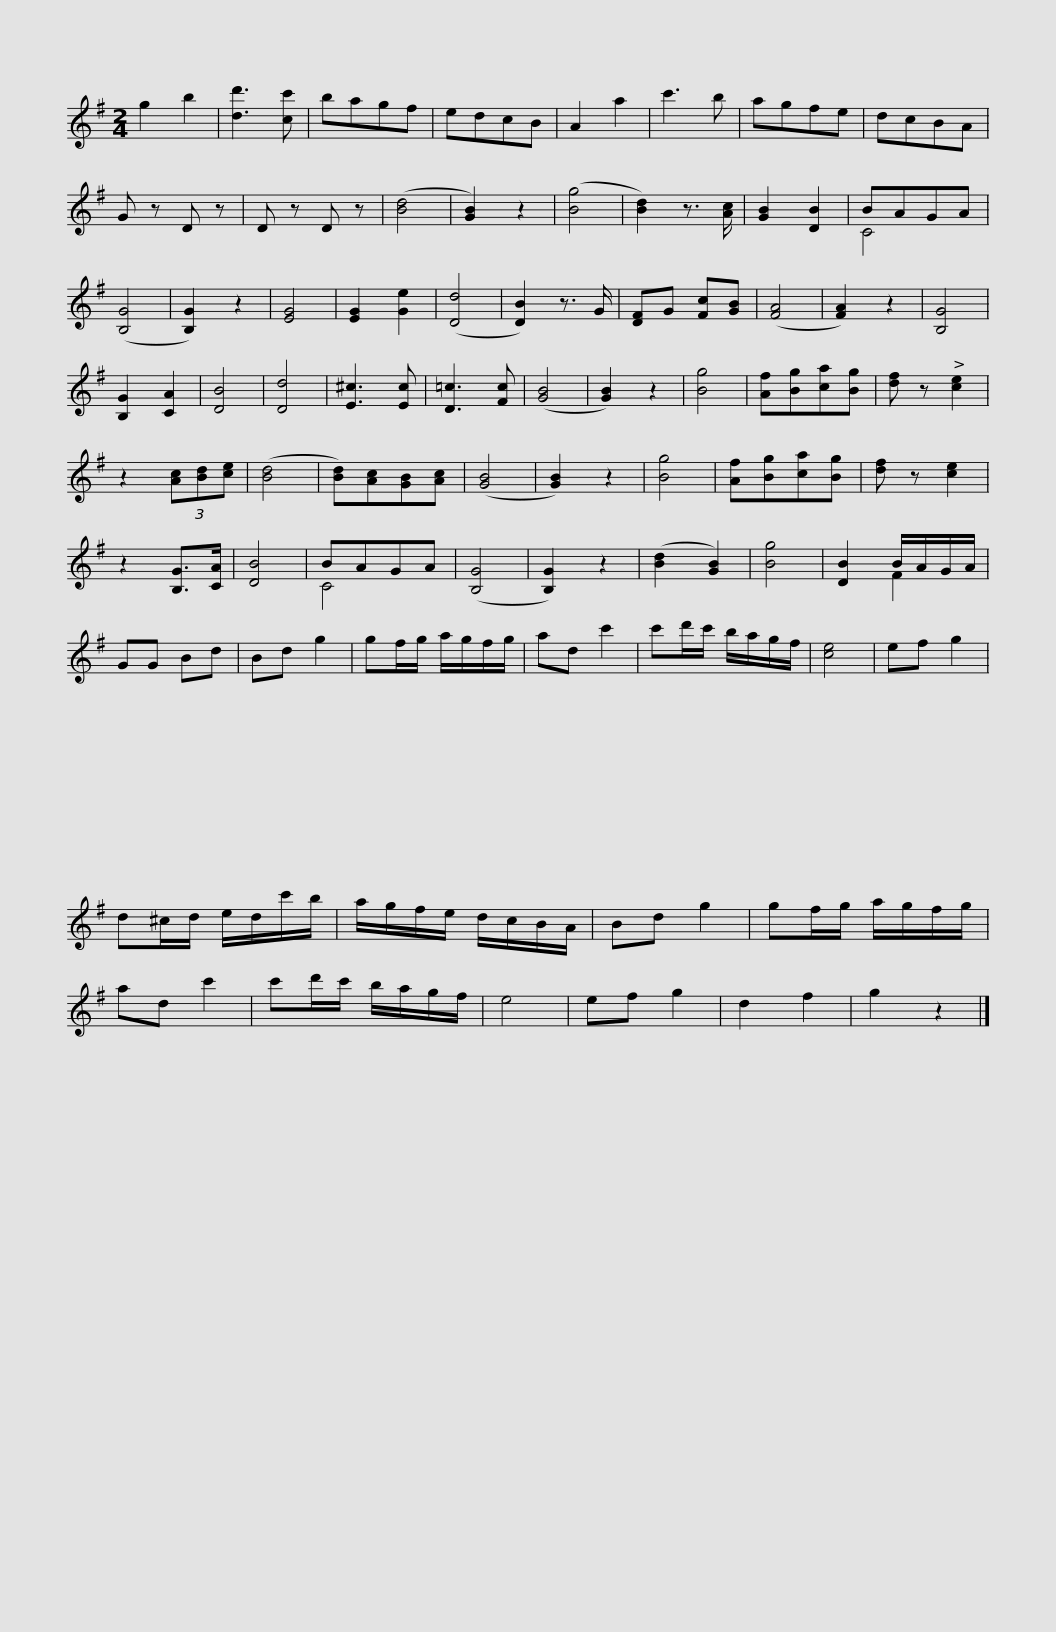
X:1
%%score ( 1 2 )
L:1/8
M:2/4
I:linebreak $
K:G
V:1 treble
V:2 treble
V:1
 g2 b2 | [dd']3 [cc'] | bagf | edcB | A2 a2 | %5
 c'3 b | agfe | dcBA | G z D z | D z D z | %10
 ([Bd]4 | [GB]2) z2 |$ ([Bg]4 | [Bd]2) z3/2 [Ac]/ | [GB]2 [DB]2 | %15
 BAGA | ([B,G]4 | [B,G]2) z2 | [EG]4 | [EG]2 [Ge]2 | %20
 ([Dd]4 | [DB]2) z3/2 G/ | [DF]G [Fc][GB] | ([FA]4 | [FA]2) z2 | %25
 [B,G]4 | [B,G]2 [CA]2 | [DB]4 |$ [Dd]4 | [E^c]3 [Ec] | %30
 [D=c]3 [Fc] | ([GB]4 | [GB]2) z2 | [Bg]4 | [Af][Bg][ca][Bg] | %35
 [df] z [ce]2 | z2 (3[Ac][Bd][ce] | ([Bd]4 | [Bd])[Ac][GB][Ac] | ([GB]4 | %40
 [GB]2) z2 | [Bg]4 |$ [Af][Bg][ca][Bg] | [df] z [ce]2 | z2 [B,G]>[CA] | %45
 [DB]4 | BAGA | ([B,G]4 | [B,G]2) z2 | ([Bd]2 [GB]2) | %50
 [Bg]4 | [DB]2 B/A/G/A/ | GG Bd | Bd g2 |$ gf/g/ a/g/f/g/ | %55
 ad c'2 | c'd'/c'/ b/a/g/f/ | [ce]4 | ef g2 | d^c/d/ e/d/c'/b/ | %60
 a/g/f/e/ d/c/B/A/ | Bd g2 |$ gf/g/ a/g/f/g/ | ad c'2 | c'd'/c'/ b/a/g/f/ | %65
 e4 | ef g2 | d2 f2 | g2 z2 |] %69
V:2
 x4 | x4 | x4 | x4 | x4 | %5
 x4 | x4 | x4 | x4 | x4 | %10
 x4 | x4 |$ x4 | x4 | x4 | %15
 C4 | x4 | x4 | x4 | x4 | %20
 x4 | x4 | x4 | x4 | x4 | %25
 x4 | x4 | x4 |$ x4 | x4 | %30
 x4 | x4 | x4 | x4 | x4 | %35
 x4 | x4 | x4 | x4 | x4 | %40
 x4 | x4 |$ x4 | x4 | x4 | %45
 x4 | C4 | x4 | x4 | x4 | %50
 x4 | x2 F2 | x4 | x4 |$ x4 | %55
 x4 | x4 | x4 | x4 | x4 | %60
 x4 | x4 |$ x4 | x4 | x4 | %65
 x4 | x4 | x4 | x4 |] %69
